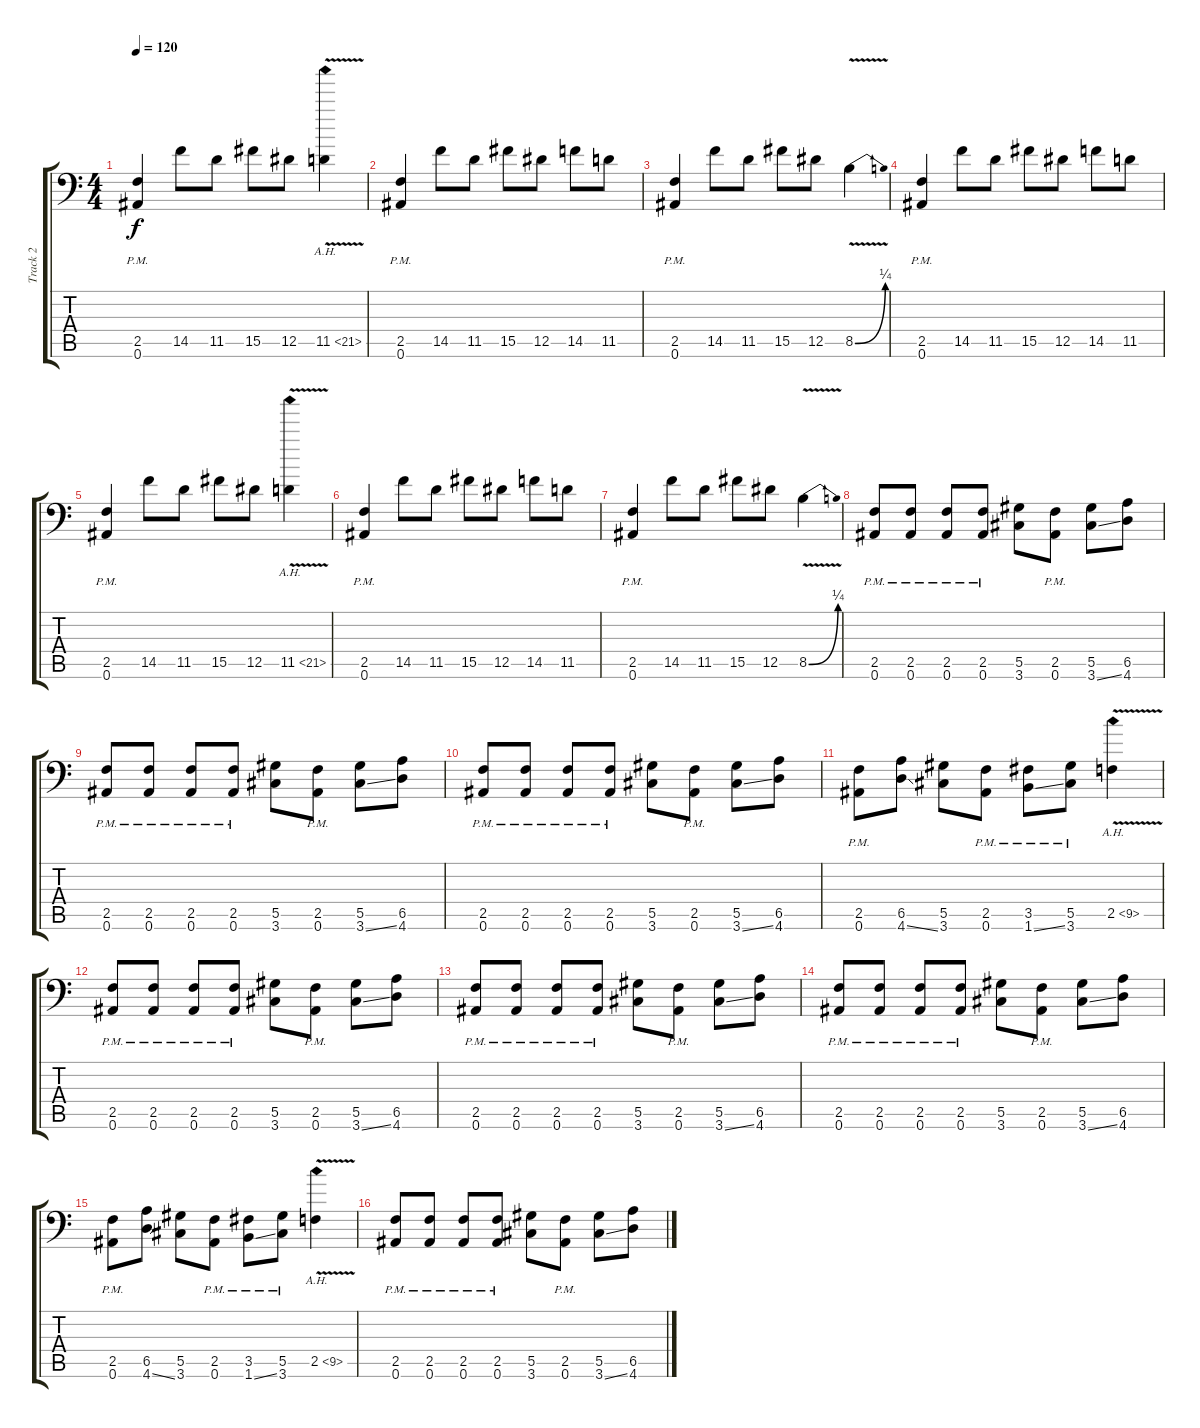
\track ("Track 2" "Track 2") {instrument distortionguitar}
\staff {score tabs}
\tuning (Bb3 F3 Db3 Ab2 Eb2 Bb1) {hide}
\ts (4 4)
\tempo 120
\clef f4
\ks c
(2.5 0.6{pm}).4{dy f} 14.5.8 11.5.8 15.5.8 12.5.8 11.5{ah 10 v}.4 |
(2.5 0.6{pm}).4 14.5.8 11.5.8 15.5.8 12.5.8 14.5.8 11.5.8 |
(2.5 0.6{pm}).4 14.5.8 11.5.8 15.5.8 12.5.8 8.5{be (bend 0 0 60 1) v}.4 |
(2.5 0.6{pm}).4 14.5.8 11.5.8 15.5.8 12.5.8 14.5.8 11.5.8 |
(2.5 0.6{pm}).4 14.5.8 11.5.8 15.5.8 12.5.8 11.5{ah 10 v}.4 |
(2.5 0.6{pm}).4 14.5.8 11.5.8 15.5.8 12.5.8 14.5.8 11.5.8 |
(2.5 0.6{pm}).4 14.5.8 11.5.8 15.5.8 12.5.8 8.5{be (bend 0 0 60 1) v}.4 |
(2.5 0.6{pm}).8 (2.5 0.6{pm}).8 (2.5 0.6{pm}).8 (2.5 0.6{pm}).8 (5.5 3.6).8 (2.5 0.6{pm}).8 (5.5 3.6{ss}).8 (6.5 4.6).8 |
(2.5 0.6{pm}).8 (2.5 0.6{pm}).8 (2.5 0.6{pm}).8 (2.5 0.6{pm}).8 (5.5 3.6).8 (2.5 0.6{pm}).8 (5.5 3.6{ss}).8 (6.5 4.6).8 |
(2.5 0.6{pm}).8 (2.5 0.6{pm}).8 (2.5 0.6{pm}).8 (2.5 0.6{pm}).8 (5.5 3.6).8 (2.5 0.6{pm}).8 (5.5 3.6{ss}).8 (6.5 4.6).8 |
(2.5{pm} 0.6).8 (6.5 4.6{ss}).8 (5.5 3.6).8 (2.5{pm} 0.6).8 (3.5{pm} 1.6{ss}).8 (5.5{pm} 3.6).8 2.5{ah 7 v}.4 |
(2.5 0.6{pm}).8 (2.5 0.6{pm}).8 (2.5 0.6{pm}).8 (2.5 0.6{pm}).8 (5.5 3.6).8 (2.5 0.6{pm}).8 (5.5 3.6{ss}).8 (6.5 4.6).8 |
(2.5 0.6{pm}).8 (2.5 0.6{pm}).8 (2.5 0.6{pm}).8 (2.5 0.6{pm}).8 (5.5 3.6).8 (2.5 0.6{pm}).8 (5.5 3.6{ss}).8 (6.5 4.6).8 |
(2.5 0.6{pm}).8 (2.5 0.6{pm}).8 (2.5 0.6{pm}).8 (2.5 0.6{pm}).8 (5.5 3.6).8 (2.5 0.6{pm}).8 (5.5 3.6{ss}).8 (6.5 4.6).8 |
(2.5{pm} 0.6).8 (6.5 4.6{ss}).8 (5.5 3.6).8 (2.5{pm} 0.6).8 (3.5{pm} 1.6{ss}).8 (5.5{pm} 3.6).8 2.5{ah 7 v}.4 |
(2.5 0.6{pm}).8 (2.5 0.6{pm}).8 (2.5 0.6{pm}).8 (2.5 0.6{pm}).8 (5.5 3.6).8 (2.5 0.6{pm}).8 (5.5 3.6{ss}).8 (6.5 4.6).8
